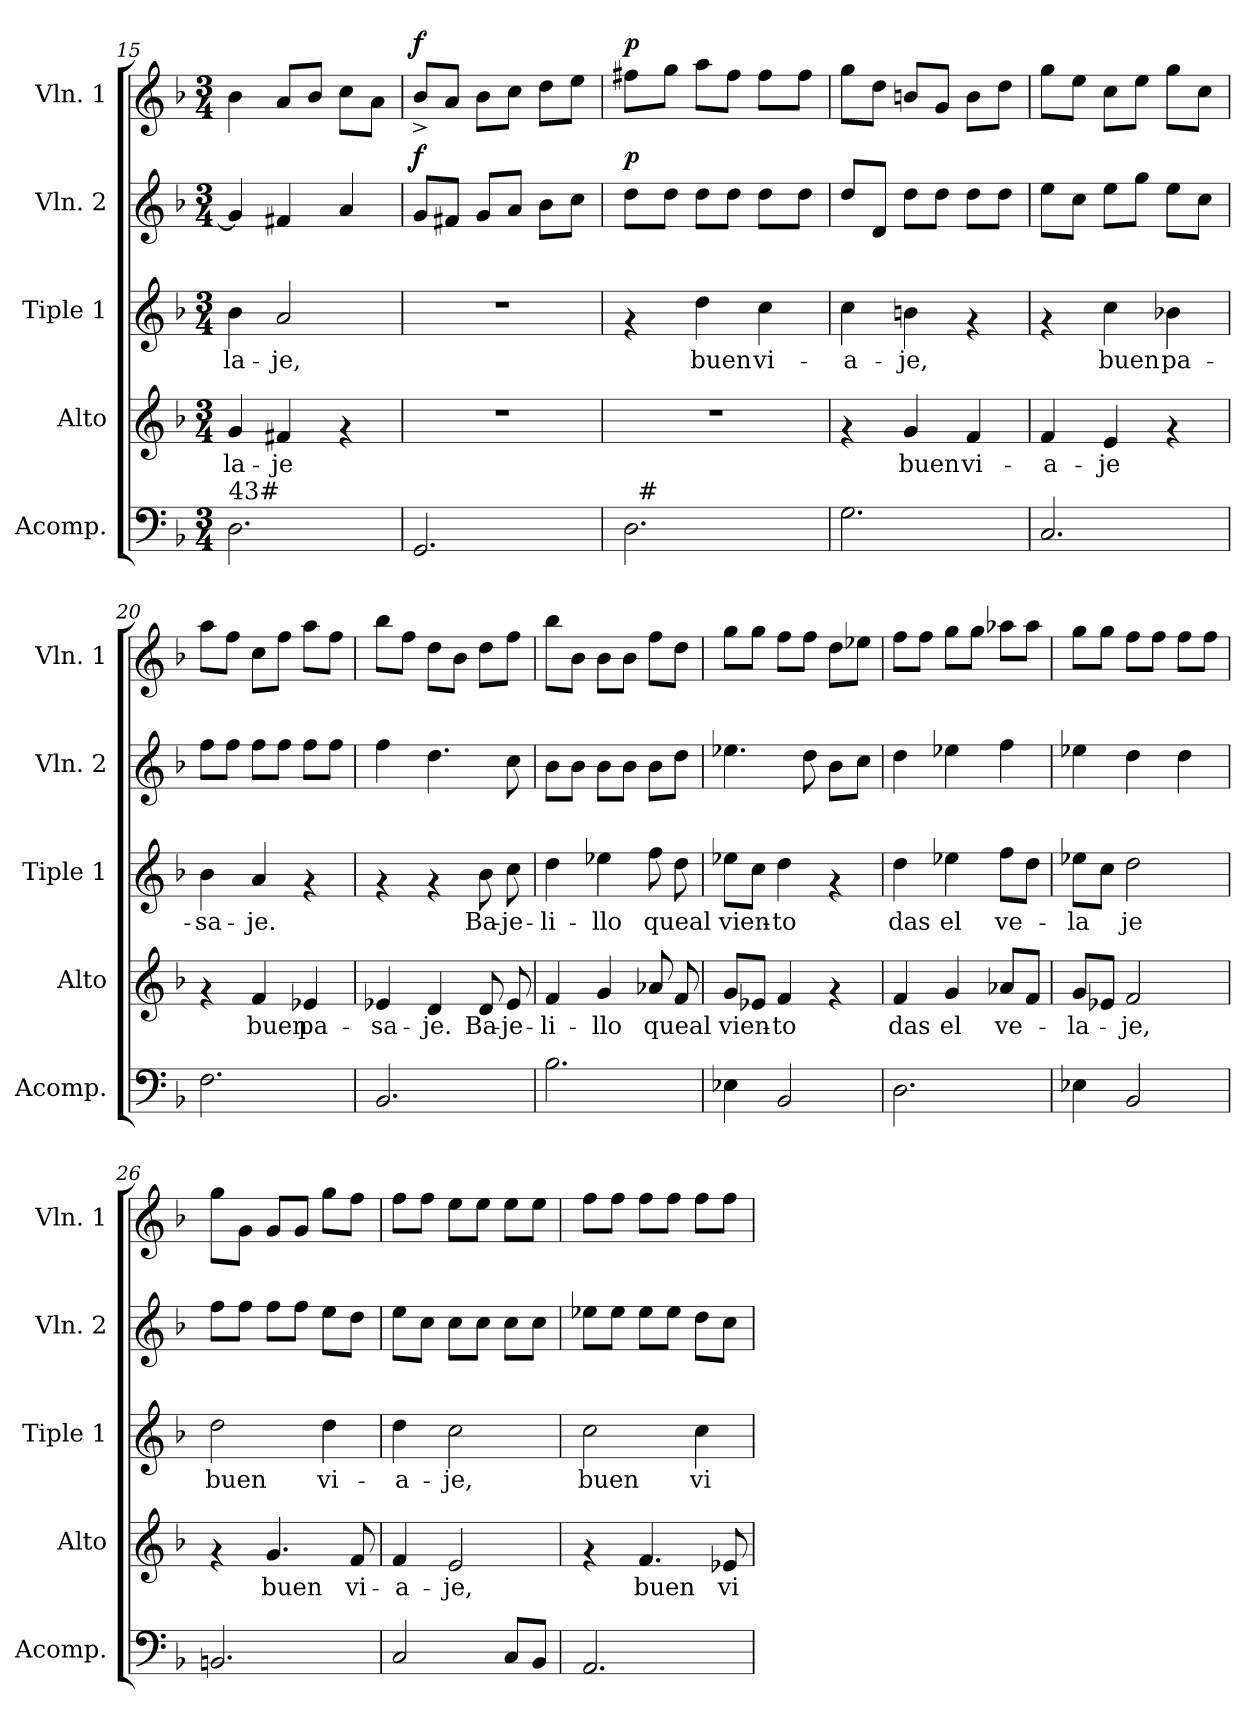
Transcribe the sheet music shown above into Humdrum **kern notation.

**kern	**kern	**text	**kern	**text	**kern	**dynam	**kern	**dynam
*part5	*part4	*part4	*part3	*part3	*part2	*part2	*part1	*part1
*staff5	*staff4	*staff4	*staff3	*staff3	*staff2	*staff2	*staff1	*staff1
*I"Acomp.	*I"Alto	*	*I"Tiple 1	*	*I"Vln. 2	*	*I"Vln. 1	*
*I'Acomp.	*I'Alto	*	*I'Tiple 1	*	*I'Vln. 2	*	*I'Vln. 1	*
*clefF4	*clefG2	*	*clefG2	*	*clefG2	*	*clefG2	*
*k[b-]	*k[b-]	*	*k[b-]	*	*k[b-]	*	*k[b-]	*
*F:	*F:	*	*F:	*	*F:	*	*F:	*
*M3/4	*M3/4	*	*M3/4	*	*M3/4	*	*M3/4	*
=15	=15	=15	=15	=15	=15	=15	=15	=15
!LO:TX:a:t=43#	!	!	!	!	!	!	!	!
!	!	!LO:LY:b	!	!LO:LY:b	!	!	!	!
2.D\	4g/	-la-	4b-\	-la-	4g/]	.	4b-\	.
!	!	!LO:LY:b	!	!LO:LY:b	!	!	!	!
.	4f#X/	-je	2a/	-je,	4f#X/	.	8a/L	.
.	.	.	.	.	.	.	8b-/J	.
.	4rf	.	.	.	4a/	.	8cc\L	.
.	.	.	.	.	.	.	8a\J	.
!!LO:LB:g=z
=16	=16	=16	=16	=16	=16	=16	=16	=16
!	!	!	!	!	!	!LO:DY:a	!	!LO:DY:a
2.GG/	2.r	.	2.r	.	8g/L	f	8b-^</L	f
.	.	.	.	.	8f#X/J	.	8a/J	.
.	.	.	.	.	8g/L	.	8b-\L	.
.	.	.	.	.	8a/J	.	8cc\J	.
.	.	.	.	.	8b-\L	.	8dd\L	.
.	.	.	.	.	8cc\J	.	8ee\J	.
=17	=17	=17	=17	=17	=17	=17	=17	=17
!	!	!	!	!	!	!LO:DY:a	!	!LO:DY:a
*^	*	*	*	*	*	*	*	*
2.D\	32ryy	2.r	.	4rf	.	8dd\L	p	8ff#X\L	p
!	!LO:TX:a:t=#	!	!	!	!	!	!	!	!
.	2ryy	.	.	.	.	.	.	.	.
.	.	.	.	.	.	8dd\J	.	8gg\J	.
!	!	!	!	!	!LO:LY:b	!	!	!	!
.	.	.	.	4dd\	buen	8dd\L	.	8aa\L	.
.	.	.	.	.	.	8dd\J	.	8ff#\J	.
!	!	!	!	!	!LO:LY:b	!	!	!	!
.	.	.	.	4cc\	vi-	8dd\L	.	8ff#\L	.
.	8..ryy	.	.	.	.	.	.	.	.
.	.	.	.	.	.	8dd\J	.	8ff#\J	.
=18	=18	=18	=18	=18	=18	=18	=18	=18	=18
!	!	!	!	!	!LO:LY:b	!	!	!	!
*v	*v	*	*	*	*	*	*	*	*
2.G\	4rf	.	4cc\	-a-	8dd/L	.	8gg\L	.
.	.	.	.	.	8d/J	.	8dd\J	.
!	!	!LO:LY:b	!	!LO:LY:b	!	!	!	!
.	4g/	buen	4bn\	-je,	8dd\L	.	8bn/L	.
.	.	.	.	.	8dd\J	.	8g/J	.
!	!	!LO:LY:b	!	!	!	!	!	!
.	4f/	vi-	4rf	.	8dd\L	.	8b\L	.
.	.	.	.	.	8dd\J	.	8dd\J	.
=19	=19	=19	=19	=19	=19	=19	=19	=19
!	!	!LO:LY:b	!	!	!	!	!	!
2.C/	4f/	-a-	4rf	.	8ee\L	.	8gg\L	.
.	.	.	.	.	8cc\J	.	8ee\J	.
!	!	!LO:LY:b	!	!LO:LY:b	!	!	!	!
.	4e/	-je	4cc\	buen	8ee\L	.	8cc\L	.
.	.	.	.	.	8gg\J	.	8ee\J	.
!	!	!	!	!LO:LY:b	!	!	!	!
.	4rf	.	4b-X\	pa-	8ee\L	.	8gg\L	.
.	.	.	.	.	8cc\J	.	8cc\J	.
=20	=20	=20	=20	=20	=20	=20	=20	=20
!	!	!	!	!LO:LY:b	!	!	!	!
2.F\	4rf	.	4b-\	-sa-	8ff\L	.	8aa\L	.
.	.	.	.	.	8ff\J	.	8ff\J	.
!	!	!LO:LY:b	!	!LO:LY:b	!	!	!	!
.	4f/	buen	4a/	-je.	8ff\L	.	8cc\L	.
.	.	.	.	.	8ff\J	.	8ff\J	.
!	!	!LO:LY:b	!	!	!	!	!	!
.	4e-X/	pa-	4rf	.	8ff\L	.	8aa\L	.
.	.	.	.	.	8ff\J	.	8ff\J	.
=21	=21	=21	=21	=21	=21	=21	=21	=21
!	!	!LO:LY:b	!	!	!	!	!	!
2.BB-/	4e-X/	-sa-	4rf	.	4ff\	.	8bb-\L	.
.	.	.	.	.	.	.	8ff\J	.
!	!	!LO:LY:b	!	!	!	!	!	!
.	4d/	-je.	4rf	.	4.dd\	.	8dd\L	.
.	.	.	.	.	.	.	8b-\J	.
!	!	!LO:LY:b	!	!LO:LY:b	!	!	!	!
.	8d/	Ba-	8b-\	Ba-	.	.	8dd\L	.
!	!	!LO:LY:b	!	!LO:LY:b	!	!	!	!
.	8e-/	-je-	8cc\	-je-	8cc\	.	8ff\J	.
!!LO:LB:g=z
=22	=22	=22	=22	=22	=22	=22	=22	=22
!	!	!LO:LY:b	!	!LO:LY:b	!	!	!	!
2.B-\	4f/	-li-	4dd\	-li-	8b-\L	.	8bb-\L	.
.	.	.	.	.	8b-\J	.	8b-\J	.
!	!	!LO:LY:b	!	!LO:LY:b	!	!	!	!
.	4g/	-llo	4ee-X\	-llo	8b-\L	.	8b-\L	.
.	.	.	.	.	8b-\J	.	8b-\J	.
!	!	!LO:LY:b	!	!LO:LY:b	!	!	!	!
.	8a-X/	queal	8ff\	queal	8b-\L	.	8ff\L	.
.	8f/	.	8dd\	.	8dd\J	.	8dd\J	.
=23	=23	=23	=23	=23	=23	=23	=23	=23
!	!	!LO:LY:b	!	!LO:LY:b	!	!	!	!
4E-X\	8g/L	vien-	8ee-X\L	vien-	4.ee-X\	.	8gg\L	.
.	8e-X/J	.	8cc\J	.	.	.	8gg\J	.
!	!	!LO:LY:b	!	!LO:LY:b	!	!	!	!
2BB-/	4f/	-to	4dd\	-to	.	.	8ff\L	.
.	.	.	.	.	8dd\	.	8ff\J	.
.	4rf	.	4rf	.	8b-\L	.	8dd\L	.
.	.	.	.	.	8cc\J	.	8ee-X\J	.
=24	=24	=24	=24	=24	=24	=24	=24	=24
!	!	!LO:LY:b	!	!LO:LY:b	!	!	!	!
2.D\	4f/	das	4dd\	das	4dd\	.	8ff\L	.
.	.	.	.	.	.	.	8ff\J	.
!	!	!LO:LY:b	!	!LO:LY:b	!	!	!	!
.	4g/	el	4ee-X\	el	4ee-X\	.	8gg\L	.
.	.	.	.	.	.	.	8gg\J	.
!	!	!LO:LY:b	!	!LO:LY:b	!	!	!	!
.	8a-X/L	ve-	8ff\L	ve-	4ff\	.	8aa-X\L	.
.	8f/J	.	8dd\J	.	.	.	8aa-\J	.
=25	=25	=25	=25	=25	=25	=25	=25	=25
!	!	!LO:LY:b	!	!LO:LY:b	!	!	!	!
4E-X\	8g/L	-la-	8ee-X\L	-la	4ee-X\	.	8gg\L	.
.	8e-X/J	.	8cc\J	.	.	.	8gg\J	.
!	!	!LO:LY:b	!	!LO:LY:b	!	!	!	!
2BB-/	2f/	-je,	2dd\	je	4dd\	.	8ff\L	.
.	.	.	.	.	.	.	8ff\J	.
.	.	.	.	.	4dd\	.	8ff\L	.
.	.	.	.	.	.	.	8ff\J	.
=26	=26	=26	=26	=26	=26	=26	=26	=26
!	!	!	!	!LO:LY:b	!	!	!	!
2.BBn/	4rf	.	2dd\	buen	8ff\L	.	8gg\L	.
.	.	.	.	.	8ff\J	.	8g\J	.
!	!	!LO:LY:b	!	!	!	!	!	!
.	4.g/	buen	.	.	8ff\L	.	8g/L	.
.	.	.	.	.	8ff\J	.	8g/J	.
!	!	!	!	!LO:LY:b	!	!	!	!
.	.	.	4dd\	vi-	8ee\L	.	8gg\L	.
!	!	!LO:LY:b	!	!	!	!	!	!
.	8f/	vi-	.	.	8dd\J	.	8ff\J	.
=27	=27	=27	=27	=27	=27	=27	=27	=27
!	!	!LO:LY:b	!	!LO:LY:b	!	!	!	!
2C/	4f/	-a-	4dd\	-a-	8ee\L	.	8ff\L	.
.	.	.	.	.	8cc\J	.	8ff\J	.
!	!	!LO:LY:b	!	!LO:LY:b	!	!	!	!
.	2e/	-je,	2cc\	-je,	8cc\L	.	8ee\L	.
.	.	.	.	.	8cc\J	.	8ee\J	.
8C/L	.	.	.	.	8cc\L	.	8ee\L	.
8BB-/J	.	.	.	.	8cc\J	.	8ee\J	.
!!LO:PB:g=z
=28	=28	=28	=28	=28	=28	=28	=28	=28
!	!	!	!	!LO:LY:b	!	!	!	!
2.AA/	4rf	.	2cc\	buen	8ee-X\L	.	8ff\L	.
.	.	.	.	.	8ee-\J	.	8ff\J	.
!	!	!LO:LY:b	!	!	!	!	!	!
.	4.f/	buen	.	.	8ee-\L	.	8ff\L	.
.	.	.	.	.	8ee-\J	.	8ff\J	.
!	!	!	!	!LO:LY:b	!	!	!	!
.	.	.	4cc\	vi-	8dd\L	.	8ff\L	.
!	!	!LO:LY:b	!	!	!	!	!	!
.	8e-X/	vi-	.	.	8cc\J	.	8ff\J	.
=	=	=	=	=	=	=	=	=
*-	*-	*-	*-	*-	*-	*-	*-	*-
